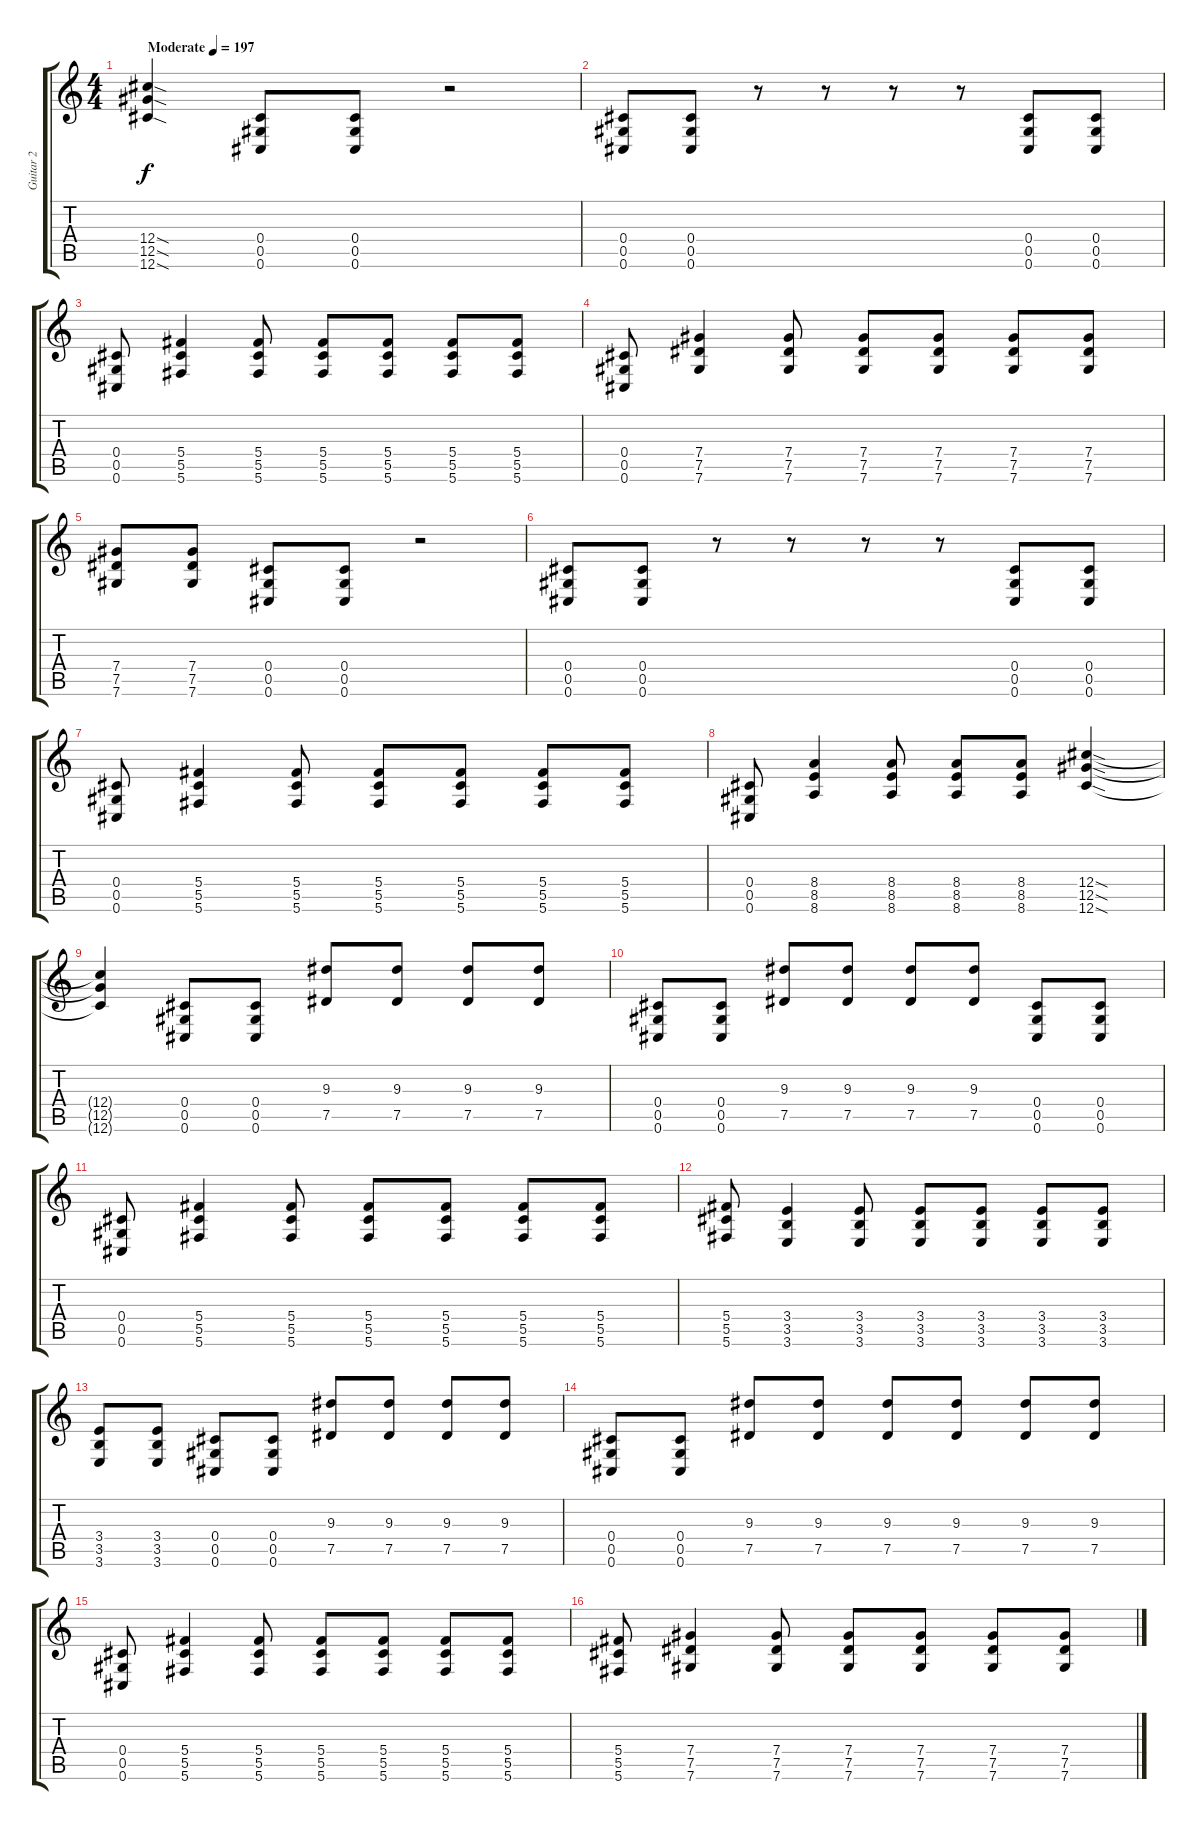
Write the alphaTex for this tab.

\track ("Guitar 2" "Guitar 2") {instrument distortionguitar}
\staff {score tabs}
\tuning (Eb4 Bb3 Gb3 Db3 Ab2 Db2) {hide}
\ts (4 4)
\tempo (197 "Moderate")
\clef g2
\ks c
(12.4{sod} 12.5{sod} 12.6{sod}).4{dy f instrument distortionguitar} (0.4 0.5 0.6).8 (0.4 0.5 0.6).8 r.2 |
(0.4 0.5 0.6).8 (0.4 0.5 0.6).8 r.8 r.8 r.8 r.8 (0.4 0.5 0.6).8 (0.4 0.5 0.6).8 |
(0.4 0.5 0.6).8 (5.4 5.5 5.6).4 (5.4 5.5 5.6).8 (5.4 5.5 5.6).8 (5.4 5.5 5.6).8 (5.4 5.5 5.6).8 (5.4 5.5 5.6).8 |
(0.4 0.5 0.6).8 (7.4 7.5 7.6).4 (7.4 7.5 7.6).8 (7.4 7.5 7.6).8 (7.4 7.5 7.6).8 (7.4 7.5 7.6).8 (7.4 7.5 7.6).8 |
(7.4 7.5 7.6).8 (7.4 7.5 7.6).8 (0.4 0.5 0.6).8 (0.4 0.5 0.6).8 r.2 |
(0.4 0.5 0.6).8 (0.4 0.5 0.6).8 r.8 r.8 r.8 r.8 (0.4 0.5 0.6).8 (0.4 0.5 0.6).8 |
(0.4 0.5 0.6).8 (5.4 5.5 5.6).4 (5.4 5.5 5.6).8 (5.4 5.5 5.6).8 (5.4 5.5 5.6).8 (5.4 5.5 5.6).8 (5.4 5.5 5.6).8 |
(0.4 0.5 0.6).8 (8.4 8.5 8.6).4 (8.4 8.5 8.6).8 (8.4 8.5 8.6).8 (8.4 8.5 8.6).8 (12.4{sod} 12.5{sod} 12.6{sod}).4 |
(12.4{t} 12.5{t} 12.6{t}).4 (0.4 0.5 0.6).8 (0.4 0.5 0.6).8 (9.3 7.5).8 (9.3 7.5).8 (9.3 7.5).8 (9.3 7.5).8 |
(0.4 0.5 0.6).8 (0.4 0.5 0.6).8 (9.3 7.5).8 (9.3 7.5).8 (9.3 7.5).8 (9.3 7.5).8 (0.4 0.5 0.6).8 (0.4 0.5 0.6).8 |
(0.4 0.5 0.6).8 (5.4 5.5 5.6).4 (5.4 5.5 5.6).8 (5.4 5.5 5.6).8 (5.4 5.5 5.6).8 (5.4 5.5 5.6).8 (5.4 5.5 5.6).8 |
(5.4 5.5 5.6).8 (3.4 3.5 3.6).4 (3.4 3.5 3.6).8 (3.4 3.5 3.6).8 (3.4 3.5 3.6).8 (3.4 3.5 3.6).8 (3.4 3.5 3.6).8 |
(3.4 3.5 3.6).8 (3.4 3.5 3.6).8 (0.4 0.5 0.6).8 (0.4 0.5 0.6).8 (9.3 7.5).8 (9.3 7.5).8 (9.3 7.5).8 (9.3 7.5).8 |
(0.4 0.5 0.6).8 (0.4 0.5 0.6).8 (9.3 7.5).8 (9.3 7.5).8 (9.3 7.5).8 (9.3 7.5).8 (9.3 7.5).8 (9.3 7.5).8 |
(0.4 0.5 0.6).8 (5.4 5.5 5.6).4 (5.4 5.5 5.6).8 (5.4 5.5 5.6).8 (5.4 5.5 5.6).8 (5.4 5.5 5.6).8 (5.4 5.5 5.6).8 |
(5.4 5.5 5.6).8 (7.4 7.5 7.6).4 (7.4 7.5 7.6).8 (7.4 7.5 7.6).8 (7.4 7.5 7.6).8 (7.4 7.5 7.6).8 (7.4 7.5 7.6).8
